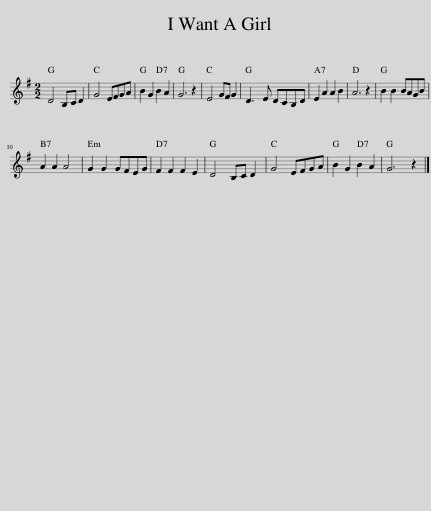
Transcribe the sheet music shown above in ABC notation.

X:1
L:1/8
M:2/2
I:linebreak $
K:G
V:1 treble
V:1
 D4 B,C D2 | G4 EFGA | B2 G2 B2 A2 | G6 z2 | E4 GF G2 | %5
 D3 E DCB,D | E2 A2 A2 B2 | A6 z2 | B2 B2 BAGB |$ A2 A2 A4 | %10
 G2 G2 GFEG | F2 F2 F2 E2 | D4 B,C D2 | G4 EFGA | B2 G2 B2 A2 | %15
 G6 z2 |] %16
